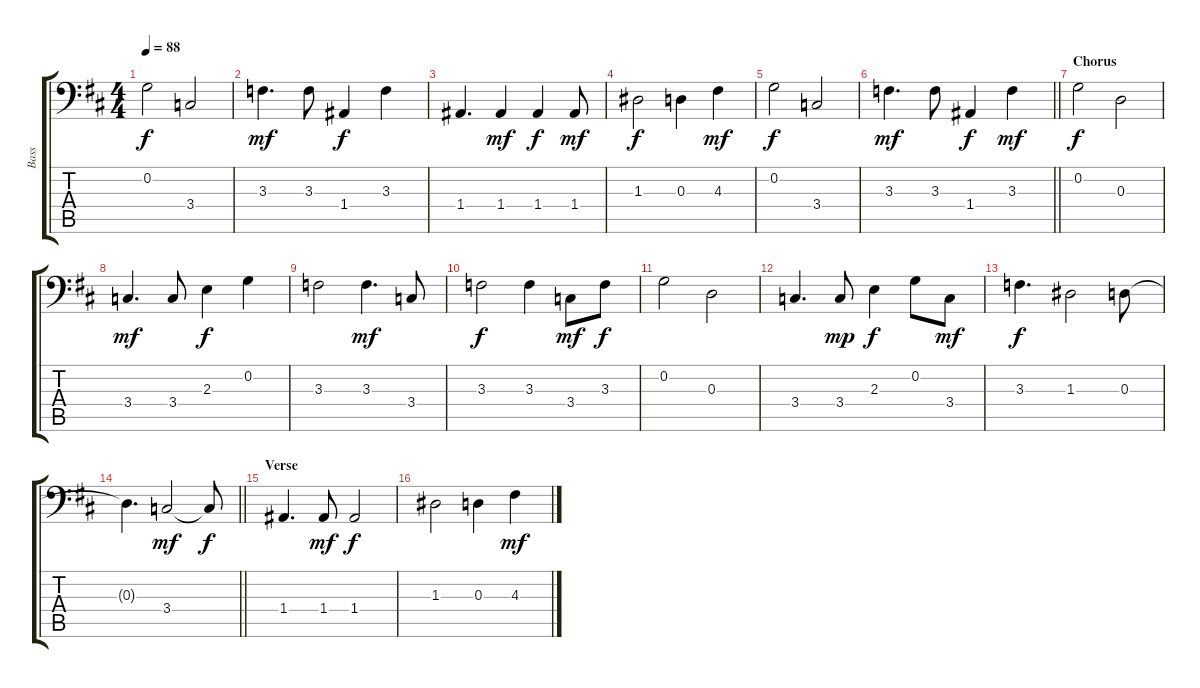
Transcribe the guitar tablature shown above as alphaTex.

\track ("Bass" "Bass") {instrument electricbassfinger}
\staff {score tabs}
\tuning (C3 G2 D2 A1 E1 B0) {hide}
\ts (4 4)
\tempo 88
\clef f4
\ks d
0.2.2{dy f} 3.4.2 |
3.3.4{d dy mf} 3.3.8 1.4.4{dy f} 3.3.4 |
1.4.4{d} 1.4.4{dy mf} 1.4.4{dy f} 1.4.8{dy mf} |
1.3.2{dy f} 0.3.4 4.3.4{dy mf} |
0.2.2{dy f} 3.4.2 |
\barLineRight lightlight
3.3.4{d dy mf} 3.3.8 1.4.4{dy f} 3.3.4{dy mf} |
\section ("" "Chorus")
0.2.2{dy f} 0.3.2 |
3.4.4{d dy mf} 3.4.8 2.3.4{dy f} 0.2.4 |
3.3.2 3.3.4{d dy mf} 3.4.8 |
3.3.2{dy f} 3.3.4 3.4.8{dy mf} 3.3.8{dy f} |
0.2.2 0.3.2 |
3.4.4{d} 3.4.8{dy mp} 2.3.4{dy f} 0.2.8 3.4.8{dy mf} |
3.3.4{d dy f} 1.3.2 0.3.8 |
\barLineRight lightlight
0.3{t}.4{d} 3.4.2{dy mf} 3.4{t}.8{dy f} |
\section ("" "Verse")
1.4.4{d} 1.4.8{dy mf} 1.4.2{dy f} |
1.3.2 0.3.4 4.3.4{dy mf}
